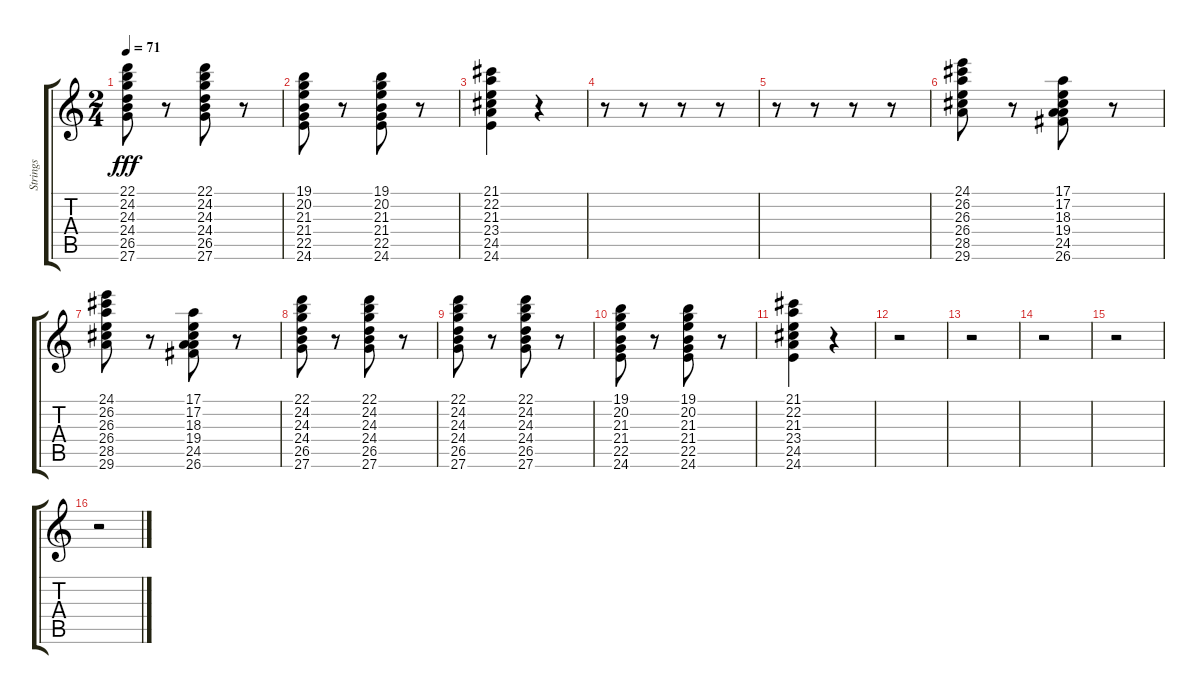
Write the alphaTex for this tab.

\track ("Strings" "Strings") {instrument stringensemble1}
\staff {score tabs}
\tuning (E4 B3 G3 D3 A2 E2) {hide}
\ts (2 4)
\tempo 71
\clef g2
\ks c
(22.1 24.2 24.3 24.4 26.5 27.6).8{dy fff} r.8 (22.1 24.2 24.3 24.4 26.5 27.6).8 r.8 |
(19.1 20.2 21.3 21.4 22.5 24.6).8 r.8 (19.1 20.2 21.3 21.4 22.5 24.6).8 r.8 |
(21.1 22.2 21.3 23.4 24.5 24.6).4 r.4 |
r.8 r.8 r.8 r.8 |
r.8 r.8 r.8 r.8 |
(24.1 26.2 26.3 26.4 28.5 29.6).8 r.8 (17.1 17.2 18.3 19.4 24.5 26.6).8 r.8 |
(24.1 26.2 26.3 26.4 28.5 29.6).8 r.8 (17.1 17.2 18.3 19.4 24.5 26.6).8 r.8 |
(22.1 24.2 24.3 24.4 26.5 27.6).8 r.8 (22.1 24.2 24.3 24.4 26.5 27.6).8 r.8 |
(22.1 24.2 24.3 24.4 26.5 27.6).8 r.8 (22.1 24.2 24.3 24.4 26.5 27.6).8 r.8 |
(19.1 20.2 21.3 21.4 22.5 24.6).8 r.8 (19.1 20.2 21.3 21.4 22.5 24.6).8 r.8 |
(21.1 22.2 21.3 23.4 24.5 24.6).4 r.4 |
r.2 |
r.2 |
r.2 |
r.2 |
r.2
